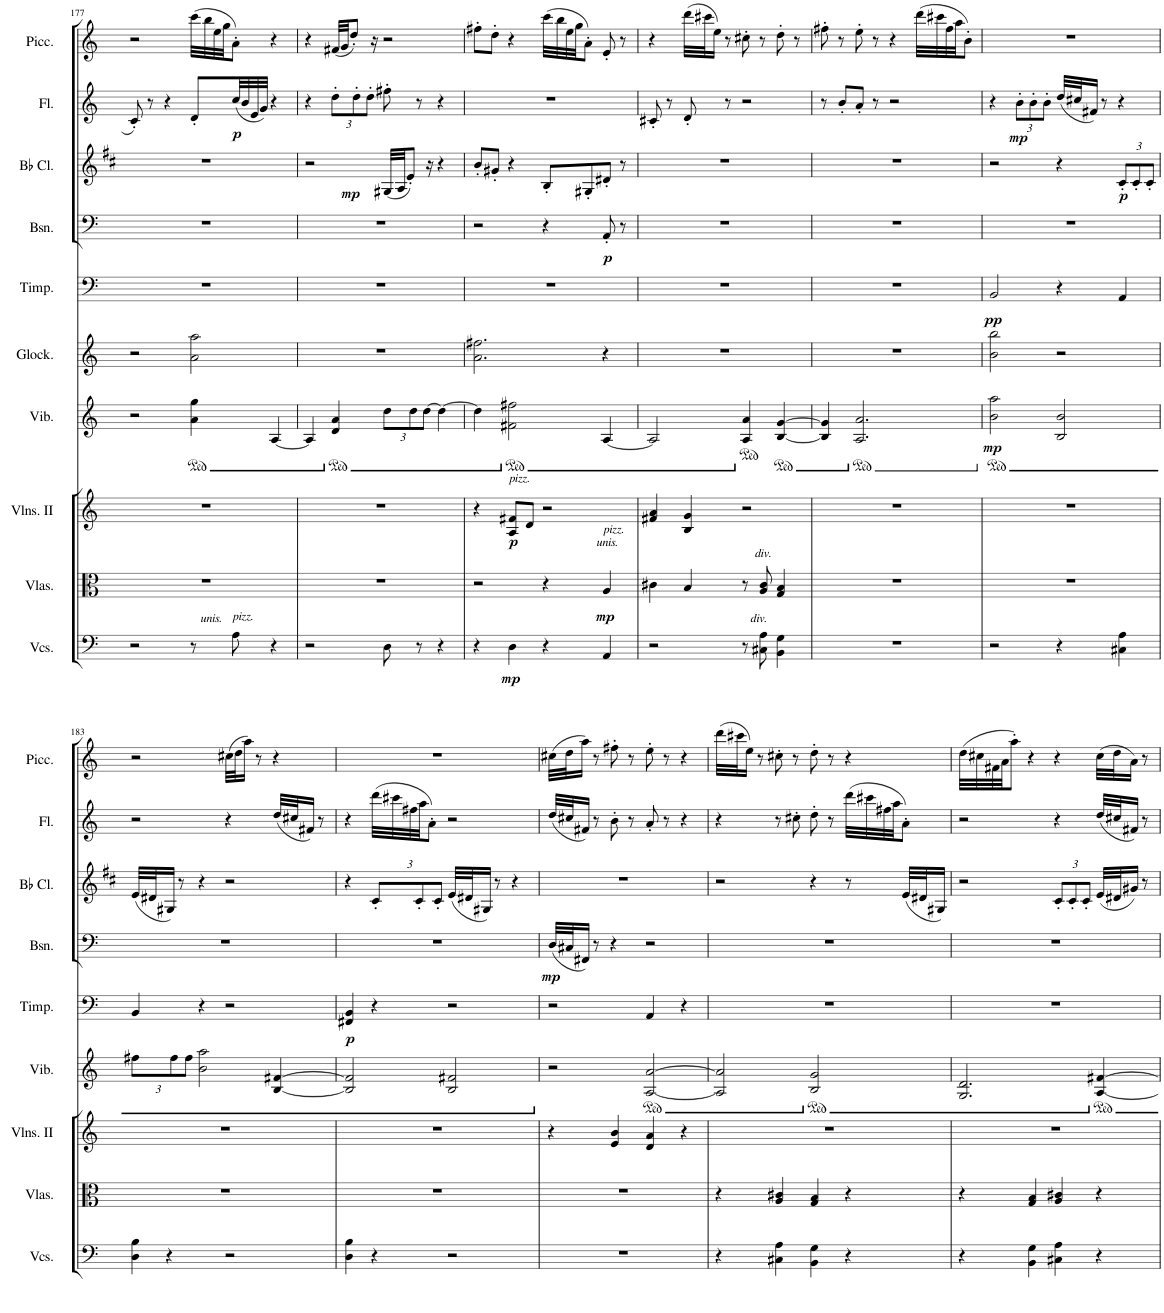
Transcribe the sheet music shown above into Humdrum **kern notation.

**kern	**dynam	**kern	**dynam	**kern	**dynam	**kern	**dynam	**kern	**kern	**dynam	**kern	**dynam	**kern	**dynam	**kern	**dynam	**kern
*part10	*part10	*part9	*part9	*part8	*part8	*part7	*part7	*part6	*part5	*part5	*part4	*part4	*part3	*part3	*part2	*part2	*part1
*staff10	*staff10	*staff9	*staff9	*staff8	*staff8	*staff7	*staff7	*staff6	*staff5	*staff5	*staff4	*staff4	*staff3	*staff3	*staff2	*staff2	*staff1
*I"Cellos	*	*I"Violas	*	*I"Violins II	*	*I"Vibraphone	*	*I"Glockenspiel	*I"Timpani	*	*I"2 Bassoon	*	*I"2 Bb Clarinet	*	*I"2 Flute	*	*I"Piccolo
*	*	*I'Vlas.	*	*I'Vlns. II	*	*I'Vib.	*	*I'Glock.	*I'Timp.	*	*I'Bsn.	*	*I'Bb Cl.	*	*I'Fl.	*	*I'Picc.
!!LO:PB:g=z
*clefF4	*	*clefC3	*	*clefG2	*	*clefG2	*	*clefG2	*clefF4	*	*clefF4	*	*clefG2	*	*clefG2	*	*clefG2
*	*	*	*	*	*	*	*	*Trd-14c-24	*	*	*	*	*Trd1c2	*	*	*	*Trd-7c-12
*k[]	*	*k[]	*	*k[]	*	*k[]	*	*k[]	*k[]	*	*k[]	*	*k[f#c#]	*	*k[]	*	*k[]
*M4/4	*	*M4/4	*	*M4/4	*	*M4/4	*	*M4/4	*M4/4	*	*M4/4	*	*M4/4	*	*M4/4	*	*M4/4
=177	=177	=177	=177	=177	=177	=177	=177	=177	=177	=177	=177	=177	=177	=177	=177	=177	=177
2r	.	1r	.	1r	.	2r	.	2r	1r	.	1r	.	1r	.	8c'/	.	2r
.	.	.	.	.	.	.	.	.	.	.	.	.	.	.	8r	.	.
.	.	.	.	.	.	.	.	.	.	.	.	.	.	.	4r	.	.
*	*	*	*	*	*	*ped	*	*	*	*	*	*	*	*	*	*	*
8r	.	.	.	.	.	4a\ 4gg\	.	2a\ 2aa\	.	.	.	.	.	.	8d'/L	.	(32ccc\LLL
.	.	.	.	.	.	.	.	.	.	.	.	.	.	.	.	.	32bb\
.	.	.	.	.	.	.	.	.	.	.	.	.	.	.	.	.	32ee\
.	.	.	.	.	.	.	.	.	.	.	.	.	.	.	.	.	32gg\JJ
!LO:TX:a:i:t=unis.	!	!	!	!	!	!	!	!	!	!	!	!	!	!	!	!	!
!LO:TX:a:i:t=pizz.	!	!	!	!	!	!	!	!	!	!	!	!	!	!	!	!	!
!	!	!	!	!	!	!	!	!	!	!	!	!	!	!	!	!LO:DY:b	!
8A\	.	.	.	.	.	.	.	.	.	.	.	.	.	.	(32cc/LL	p	8a'\J)
.	.	.	.	.	.	.	.	.	.	.	.	.	.	.	32b/	.	.
.	.	.	.	.	.	.	.	.	.	.	.	.	.	.	32e/	.	.
.	.	.	.	.	.	.	.	.	.	.	.	.	.	.	32g/JJJ)	.	.
4r	.	.	.	.	.	[4A/	.	.	.	.	.	.	.	.	4r	.	4r
=178	=178	=178	=178	=178	=178	=178	=178	=178	=178	=178	=178	=178	=178	=178	=178	=178	=178
2r	.	1r	.	1r	.	4A/]	.	1r	1r	.	1r	.	2r	.	4r	.	4r
*	*	*	*	*	*	*Xped	*	*	*	*	*	*	*	*	*	*	*
*	*	*	*	*	*	*ped	*	*	*	*	*	*	*	*	*	*	*
*	*	*	*	*	*	*	*	*	*	*	*	*	*	*	*Xbrackettup	*	*
.	.	.	.	.	.	4d/ 4a/	.	.	.	.	.	.	.	.	12dd'\L	.	(32f#X/LLL
.	.	.	.	.	.	.	.	.	.	.	.	.	.	.	.	.	32g/JJ
.	.	.	.	.	.	.	.	.	.	.	.	.	.	.	.	.	8dd'/J)
.	.	.	.	.	.	.	.	.	.	.	.	.	.	.	12dd'\	.	.
.	.	.	.	.	.	.	.	.	.	.	.	.	.	.	12dd'\J	.	.
.	.	.	.	.	.	.	.	.	.	.	.	.	.	.	.	.	16r
*	*	*	*	*	*	*Xbrackettup	*	*	*	*	*	*	*	*	*	*	*
!	!	!	!	!	!	!	!	!	!	!	!	!	!	!LO:DY:b	!	!	!
8D\	.	.	.	.	.	12dd\L	.	.	.	.	.	.	(32G#X/LLL	mp	8ff#X'\	.	2r
.	.	.	.	.	.	.	.	.	.	.	.	.	32A/JJ	.	.	.	.
.	.	.	.	.	.	.	.	.	.	.	.	.	8e'/J)	.	.	.	.
.	.	.	.	.	.	12dd\	.	.	.	.	.	.	.	.	.	.	.
8r	.	.	.	.	.	.	.	.	.	.	.	.	.	.	8r	.	.
.	.	.	.	.	.	[12dd\J	.	.	.	.	.	.	.	.	.	.	.
.	.	.	.	.	.	.	.	.	.	.	.	.	16r	.	.	.	.
4r	.	.	.	.	.	4dd\_	.	.	.	.	.	.	4r	.	4r	.	.
=179	=179	=179	=179	=179	=179	=179	=179	=179	=179	=179	=179	=179	=179	=179	=179	=179	=179
4r	.	2r	.	4r	.	4dd\]	.	2.a\ 2.ff#X\	1r	.	2r	.	8b'/L	.	1r	.	8ff#X'\L
.	.	.	.	.	.	.	.	.	.	.	.	.	8g#X'/J	.	.	.	8dd'\J
*	*	*	*	*	*	*Xped	*	*	*	*	*	*	*	*	*	*	*
*	*	*	*	*	*	*ped	*	*	*	*	*	*	*	*	*	*	*
!	!	!	!	!LO:TX:a:i:t=pizz.	!	!	!	!	!	!	!	!	!	!	!	!	!
!	!LO:DY:b	!	!	!	!LO:DY:b	!	!	!	!	!	!	!	!	!	!	!	!
4D\	mp	.	.	8A/ 8f#X/L	p	2f#X\ 2ff#X\	.	.	.	.	.	.	4r	.	.	.	4r
.	.	.	.	8d/J	.	.	.	.	.	.	.	.	.	.	.	.	.
4r	.	4r	.	2r	.	.	.	.	.	.	4r	.	8B'/L	.	.	.	(32ccc\LLL
.	.	.	.	.	.	.	.	.	.	.	.	.	.	.	.	.	32bb\
.	.	.	.	.	.	.	.	.	.	.	.	.	.	.	.	.	32ee\
.	.	.	.	.	.	.	.	.	.	.	.	.	.	.	.	.	32gg\JJ
.	.	.	.	.	.	.	.	.	.	.	.	.	8G#X'/	.	.	.	8a'\J)
!	!	!LO:TX:a:i:t=unis.	!	!	!	!	!	!	!	!	!	!	!	!	!	!	!
!	!	!LO:TX:a:i:t=pizz.	!	!	!	!	!	!	!	!	!	!	!	!	!	!	!
!	!	!	!LO:DY:b	!	!	!	!	!	!	!	!	!LO:DY:b	!	!	!	!	!
4AA/	.	4A/	mp	.	.	[4A/	.	4r	.	.	8AA'/	p	8d#X'/J	.	.	.	8e'/
.	.	.	.	.	.	.	.	.	.	.	8r	.	8r	.	.	.	8r
=180	=180	=180	=180	=180	=180	=180	=180	=180	=180	=180	=180	=180	=180	=180	=180	=180	=180
2r	.	4c#X\	.	4f#X/ 4a/	.	2A/]	.	1r	1r	.	1r	.	1r	.	8c#X'/	.	4r
.	.	.	.	.	.	.	.	.	.	.	.	.	.	.	8r	.	.
.	.	4B/	.	4B/ 4g/	.	.	.	.	.	.	.	.	.	.	8d'/	.	(32ddd\LLL
.	.	.	.	.	.	.	.	.	.	.	.	.	.	.	.	.	32ccc#X\J
.	.	.	.	.	.	.	.	.	.	.	.	.	.	.	.	.	16ee\JJ)
.	.	.	.	.	.	.	.	.	.	.	.	.	.	.	8r	.	8r
*	*	*	*	*	*	*Xped	*	*	*	*	*	*	*	*	*	*	*
*	*	*	*	*	*	*ped	*	*	*	*	*	*	*	*	*	*	*
8r	.	8r	.	2r	.	4A/ 4a/	.	.	.	.	.	.	.	.	2r	.	8cc#X'\
!	!	!LO:TX:a:i:t=div.	!	!	!	!	!	!	!	!	!	!	!	!	!	!	!
!LO:TX:a:i:t=div.	!	!	!	!	!	!	!	!	!	!	!	!	!	!	!	!	!
8C#X\ 8A\	.	8A/ 8c#/	.	.	.	.	.	.	.	.	.	.	.	.	.	.	8r
*	*	*	*	*	*	*ped	*	*	*	*	*	*	*	*	*	*	*
4BB\ 4G\	.	4G/ 4B/	.	.	.	[4B/ [4g/	.	.	.	.	.	.	.	.	.	.	8dd'\
.	.	.	.	.	.	.	.	.	.	.	.	.	.	.	.	.	8r
=181	=181	=181	=181	=181	=181	=181	=181	=181	=181	=181	=181	=181	=181	=181	=181	=181	=181
*	*	*	*	*	*	*Xped	*	*	*	*	*	*	*	*	*	*	*
1r	.	1r	.	1r	.	4B/] 4g/]	.	1r	1r	.	1r	.	1r	.	8r	.	8ff#X'\
.	.	.	.	.	.	.	.	.	.	.	.	.	.	.	8b'/L	.	8r
*	*	*	*	*	*	*Xped	*	*	*	*	*	*	*	*	*	*	*
*	*	*	*	*	*	*ped	*	*	*	*	*	*	*	*	*	*	*
.	.	.	.	.	.	2.A/ 2.a/	.	.	.	.	.	.	.	.	8a'/J	.	8ee'\
.	.	.	.	.	.	.	.	.	.	.	.	.	.	.	8r	.	8r
.	.	.	.	.	.	.	.	.	.	.	.	.	.	.	2r	.	4r
.	.	.	.	.	.	.	.	.	.	.	.	.	.	.	.	.	(32ddd\LLL
.	.	.	.	.	.	.	.	.	.	.	.	.	.	.	.	.	32ccc#X\
.	.	.	.	.	.	.	.	.	.	.	.	.	.	.	.	.	32ff#\
.	.	.	.	.	.	.	.	.	.	.	.	.	.	.	.	.	32aa\JJ
.	.	.	.	.	.	.	.	.	.	.	.	.	.	.	.	.	8b'\J)
=182	=182	=182	=182	=182	=182	=182	=182	=182	=182	=182	=182	=182	=182	=182	=182	=182	=182
*	*	*	*	*	*	*Xped	*	*	*	*	*	*	*	*	*	*	*
*	*	*	*	*	*	*ped	*	*	*	*	*	*	*	*	*	*	*
!	!	!	!	!	!	!	!LO:DY:b	!	!	!LO:DY:b	!	!	!	!	!	!	!
2r	.	1r	.	1r	.	2b\ 2aa\	mp	2b\ 2bb\	2BB/	pp	1r	.	2r	.	4r	.	1r
!	!	!	!	!	!	!	!	!	!	!	!	!	!	!	!	!LO:DY:b	!
.	.	.	.	.	.	.	.	.	.	.	.	.	.	.	12b'\L	mp	.
.	.	.	.	.	.	.	.	.	.	.	.	.	.	.	12b'\	.	.
.	.	.	.	.	.	.	.	.	.	.	.	.	.	.	12b'\J	.	.
4r	.	.	.	.	.	2B/ 2b/	.	2r	4r	.	.	.	4r	.	(32dd/LLL	.	.
.	.	.	.	.	.	.	.	.	.	.	.	.	.	.	32cc#X/J	.	.
.	.	.	.	.	.	.	.	.	.	.	.	.	.	.	16f#X/JJ)	.	.
.	.	.	.	.	.	.	.	.	.	.	.	.	.	.	8r	.	.
*	*	*	*	*	*	*	*	*	*	*	*	*	*Xbrackettup	*	*	*	*
!	!	!	!	!	!	!	!	!	!	!	!	!	!	!LO:DY:b	!	!	!
4C#X\ 4A\	.	.	.	.	.	.	.	.	4AA/	.	.	.	12c#'/L	p	4r	.	.
.	.	.	.	.	.	.	.	.	.	.	.	.	12c#'/	.	.	.	.
.	.	.	.	.	.	.	.	.	.	.	.	.	12c#'/J	.	.	.	.
!!LO:LB:g=z
=183	=183	=183	=183	=183	=183	=183	=183	=183	=183	=183	=183	=183	=183	=183	=183	=183	=183
4D\ 4B\	.	1r	.	1r	.	12ff#X\L	.	1r	4BB/	.	1r	.	(32e/LLL	.	2r	.	2r
.	.	.	.	.	.	.	.	.	.	.	.	.	32d#X/J	.	.	.	.
.	.	.	.	.	.	.	.	.	.	.	.	.	16G#X/JJ)	.	.	.	.
.	.	.	.	.	.	12ff#\	.	.	.	.	.	.	.	.	.	.	.
.	.	.	.	.	.	.	.	.	.	.	.	.	8r	.	.	.	.
.	.	.	.	.	.	12ff#\J	.	.	.	.	.	.	.	.	.	.	.
4r	.	.	.	.	.	2b\ 2aa\	.	.	4r	.	.	.	4r	.	.	.	.
2r	.	.	.	.	.	.	.	.	2r	.	.	.	2r	.	4r	.	(32cc#X\LLL
.	.	.	.	.	.	.	.	.	.	.	.	.	.	.	.	.	32dd\J
.	.	.	.	.	.	.	.	.	.	.	.	.	.	.	.	.	16aa\JJ)
.	.	.	.	.	.	.	.	.	.	.	.	.	.	.	.	.	8r
.	.	.	.	.	.	[4B/ [4f#X/	.	.	.	.	.	.	.	.	(32dd/LLL	.	4r
.	.	.	.	.	.	.	.	.	.	.	.	.	.	.	32cc#X/J	.	.
.	.	.	.	.	.	.	.	.	.	.	.	.	.	.	16f#X/JJ)	.	.
.	.	.	.	.	.	.	.	.	.	.	.	.	.	.	8r	.	.
=184	=184	=184	=184	=184	=184	=184	=184	=184	=184	=184	=184	=184	=184	=184	=184	=184	=184
!	!	!	!	!	!	!	!	!	!	!LO:DY:b	!	!	!	!	!	!	!
4D\ 4B\	.	1r	.	1r	.	2B/] 2f#/]	.	1r	4FF#X/ 4BB/	p	1r	.	4r	.	4r	.	1r
4r	.	.	.	.	.	.	.	.	4r	.	.	.	12c#'/L	.	(32ddd\LLL	.	.
.	.	.	.	.	.	.	.	.	.	.	.	.	.	.	32ccc#X\	.	.
.	.	.	.	.	.	.	.	.	.	.	.	.	.	.	32ff#X\	.	.
.	.	.	.	.	.	.	.	.	.	.	.	.	12c#'/	.	.	.	.
.	.	.	.	.	.	.	.	.	.	.	.	.	.	.	32aa\JJ	.	.
.	.	.	.	.	.	.	.	.	.	.	.	.	.	.	8a'\J)	.	.
.	.	.	.	.	.	.	.	.	.	.	.	.	12c#'/J	.	.	.	.
2r	.	.	.	.	.	2B/ 2f#X/	.	.	2r	.	.	.	(32e/LLL	.	2r	.	.
.	.	.	.	.	.	.	.	.	.	.	.	.	32d#X/J	.	.	.	.
.	.	.	.	.	.	.	.	.	.	.	.	.	16G#X/JJ)	.	.	.	.
.	.	.	.	.	.	.	.	.	.	.	.	.	8r	.	.	.	.
.	.	.	.	.	.	.	.	.	.	.	.	.	4r	.	.	.	.
=185	=185	=185	=185	=185	=185	=185	=185	=185	=185	=185	=185	=185	=185	=185	=185	=185	=185
*	*	*	*	*	*	*Xped	*	*	*	*	*	*	*	*	*	*	*
!	!	!	!	!	!	!	!	!	!	!	!	!LO:DY:b	!	!	!	!	!
1r	.	1r	.	4r	.	2r	.	1r	2r	.	(32D/LLL	mp	1r	.	(32dd/LLL	.	(32cc#X\LLL
.	.	.	.	.	.	.	.	.	.	.	32C#X/J	.	.	.	32cc#X/J	.	32dd\J
.	.	.	.	.	.	.	.	.	.	.	16FF#X/JJ)	.	.	.	16f#X/JJ)	.	16aa\JJ)
.	.	.	.	.	.	.	.	.	.	.	8r	.	.	.	8r	.	8r
.	.	.	.	4e/ 4b/	.	.	.	.	.	.	4r	.	.	.	8b'\	.	8ff#X'\
.	.	.	.	.	.	.	.	.	.	.	.	.	.	.	8r	.	8r
*	*	*	*	*	*	*ped	*	*	*	*	*	*	*	*	*	*	*
.	.	.	.	4d/ 4a/	.	[2A/ [2a/	.	.	4AA/	.	2r	.	.	.	8a'/	.	8ee'\
.	.	.	.	.	.	.	.	.	.	.	.	.	.	.	8r	.	8r
.	.	.	.	4r	.	.	.	.	4r	.	.	.	.	.	4r	.	4r
=186	=186	=186	=186	=186	=186	=186	=186	=186	=186	=186	=186	=186	=186	=186	=186	=186	=186
4r	.	4r	.	1r	.	2A/] 2a/]	.	1r	1r	.	1r	.	2r	.	4r	.	(32ddd\LLL
.	.	.	.	.	.	.	.	.	.	.	.	.	.	.	.	.	32ccc#X\J
.	.	.	.	.	.	.	.	.	.	.	.	.	.	.	.	.	16ee\JJ)
.	.	.	.	.	.	.	.	.	.	.	.	.	.	.	.	.	8r
4C#X\ 4A\	.	4A/ 4c#X/	.	.	.	.	.	.	.	.	.	.	.	.	8r	.	8cc#X'\
.	.	.	.	.	.	.	.	.	.	.	.	.	.	.	8cc#X'\	.	8r
*	*	*	*	*	*	*Xped	*	*	*	*	*	*	*	*	*	*	*
*	*	*	*	*	*	*ped	*	*	*	*	*	*	*	*	*	*	*
4BB\ 4G\	.	4G/ 4B/	.	.	.	2B/ 2g/	.	.	.	.	.	.	4r	.	8dd'\	.	8dd'\
.	.	.	.	.	.	.	.	.	.	.	.	.	.	.	8r	.	8r
4r	.	4r	.	.	.	.	.	.	.	.	.	.	8r	.	(32ddd\LLL	.	4r
.	.	.	.	.	.	.	.	.	.	.	.	.	.	.	32ccc#X\	.	.
.	.	.	.	.	.	.	.	.	.	.	.	.	.	.	32ff#X\	.	.
.	.	.	.	.	.	.	.	.	.	.	.	.	.	.	32aa\JJ	.	.
.	.	.	.	.	.	.	.	.	.	.	.	.	(32e/LLL	.	8a'\J)	.	.
.	.	.	.	.	.	.	.	.	.	.	.	.	32d#X/J	.	.	.	.
.	.	.	.	.	.	.	.	.	.	.	.	.	16G#X/JJ)	.	.	.	.
=187	=187	=187	=187	=187	=187	=187	=187	=187	=187	=187	=187	=187	=187	=187	=187	=187	=187
4r	.	4r	.	1r	.	2.G/ 2.d/	.	1r	1r	.	1r	.	2r	.	2r	.	(32dd\LLL
.	.	.	.	.	.	.	.	.	.	.	.	.	.	.	.	.	32cc#X\
.	.	.	.	.	.	.	.	.	.	.	.	.	.	.	.	.	32f#X\
.	.	.	.	.	.	.	.	.	.	.	.	.	.	.	.	.	32a\JJ
.	.	.	.	.	.	.	.	.	.	.	.	.	.	.	.	.	8aa'\J)
4BB\ 4G\	.	4G/ 4B/	.	.	.	.	.	.	.	.	.	.	.	.	.	.	4r
4C#X\ 4A\	.	4A/ 4c#X/	.	.	.	.	.	.	.	.	.	.	12c#'/L	.	4r	.	4r
.	.	.	.	.	.	.	.	.	.	.	.	.	12c#'/	.	.	.	.
.	.	.	.	.	.	.	.	.	.	.	.	.	12c#'/J	.	.	.	.
*	*	*	*	*	*	*Xped	*	*	*	*	*	*	*	*	*	*	*
4r	.	4r	.	.	.	[4A/ [4f#X/	.	.	.	.	.	.	(32e/LLL	.	(32dd/LLL	.	(32cc#\LLL
.	.	.	.	.	.	.	.	.	.	.	.	.	32d#X/J	.	32cc#X/J	.	32dd\J
.	.	.	.	.	.	.	.	.	.	.	.	.	16g#X/JJ)	.	16f#X/JJ)	.	16a\JJ)
.	.	.	.	.	.	.	.	.	.	.	.	.	8r	.	8r	.	8r
=	=	=	=	=	=	=	=	=	=	=	=	=	=	=	=	=	=
*-	*-	*-	*-	*-	*-	*-	*-	*-	*-	*-	*-	*-	*-	*-	*-	*-	*-
